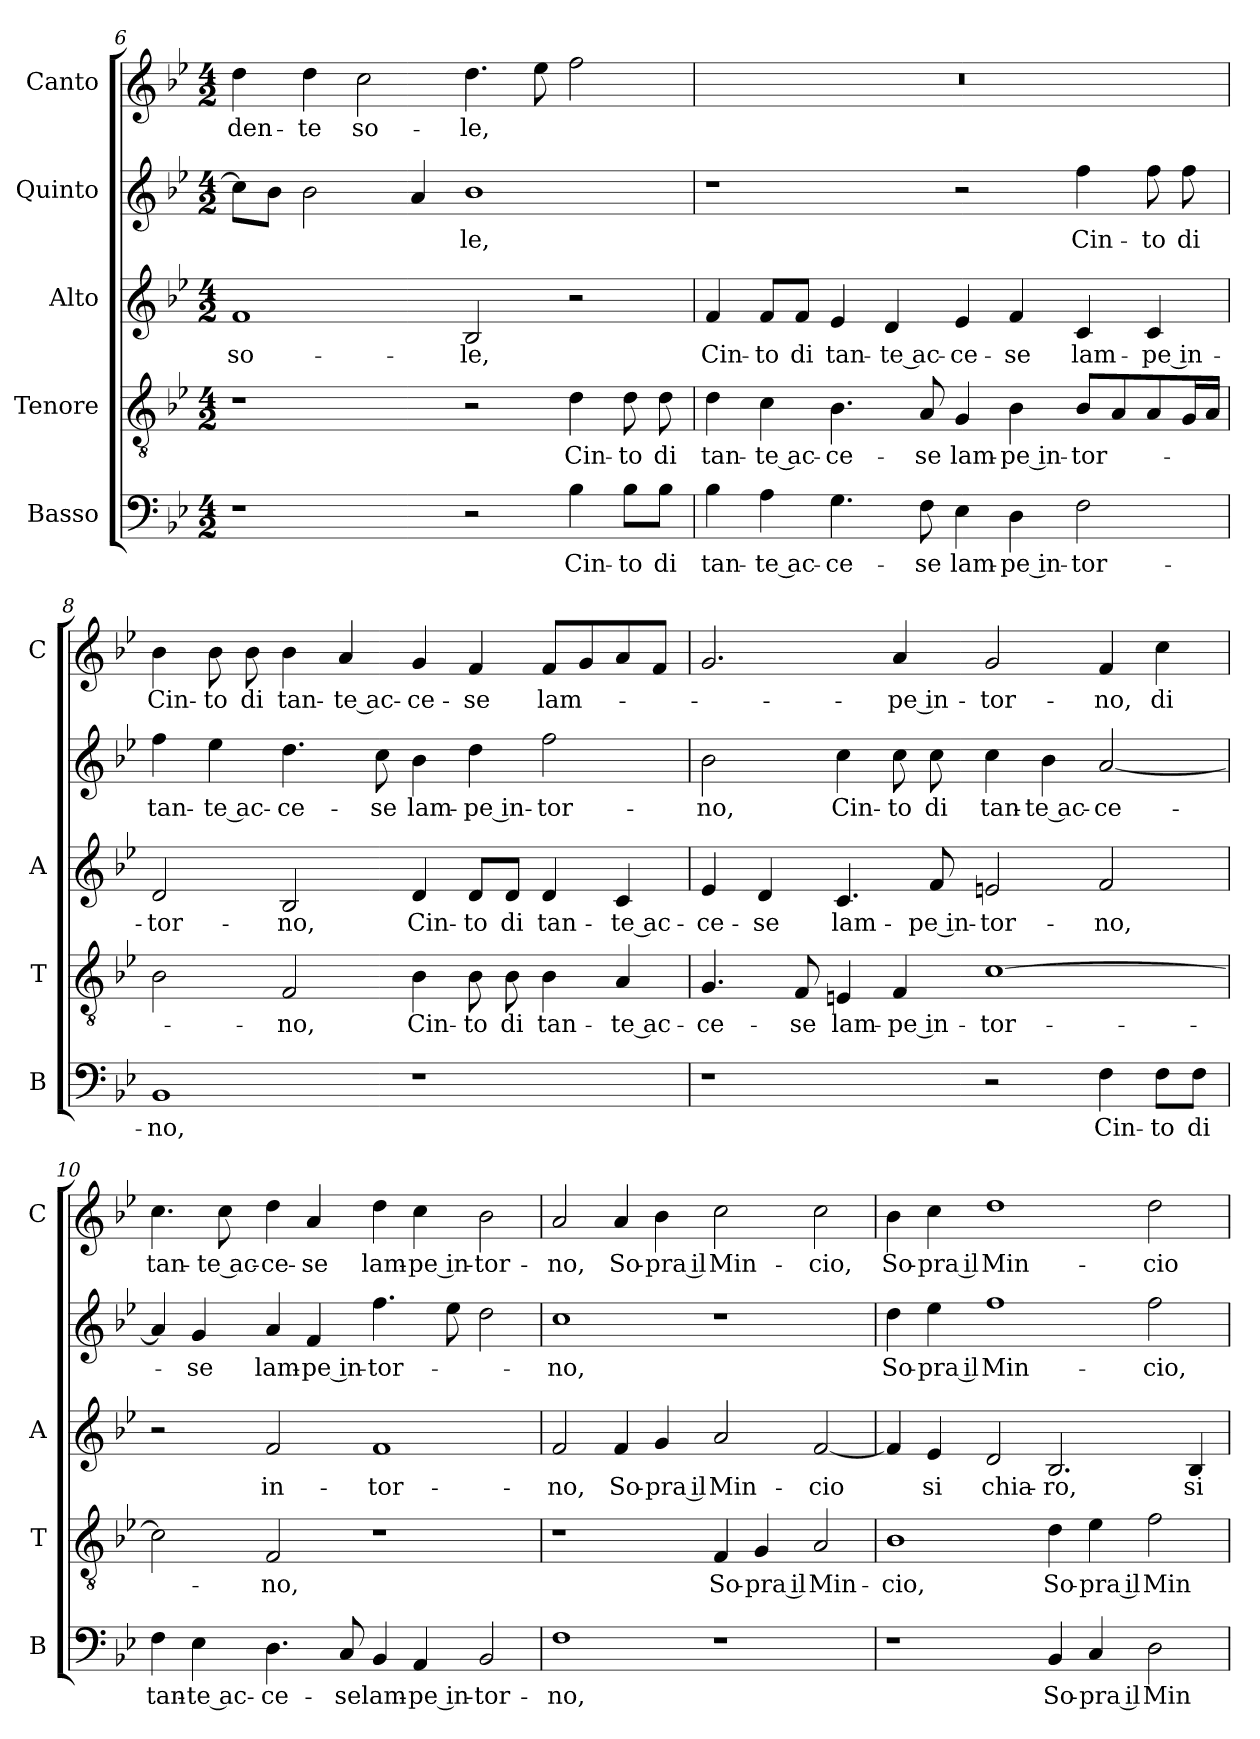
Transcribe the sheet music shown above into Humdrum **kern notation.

**kern	**text	**kern	**text	**kern	**text	**kern	**text	**kern	**text
*part5	*part5	*part4	*part4	*part3	*part3	*part2	*part2	*part1	*part1
*staff5	*staff5	*staff4	*staff4	*staff3	*staff3	*staff2	*staff2	*staff1	*staff1
*I"Basso	*	*I"Tenore	*	*I"Alto	*	*I"Quinto	*	*I"Canto	*
*I'B	*	*I'T	*	*I'A	*	*	*	*I'C	*
*clefF4	*	*clefGv2	*	*clefG2	*	*clefG2	*	*clefG2	*
*k[b-e-]	*	*k[b-e-]	*	*k[b-e-]	*	*k[b-e-]	*	*k[b-e-]	*
*B-:	*	*B-:	*	*B-:	*	*B-:	*	*B-:	*
*M4/2	*	*M4/2	*	*M4/2	*	*M4/2	*	*M4/2	*
=6	=6	=6	=6	=6	=6	=6	=6	=6	=6
!	!	!	!	!	!LO:LY:b	!	!	!	!LO:LY:b
1r	.	1r	.	1f	so-	8cc\L]	.	4dd\	-den-
.	.	.	.	.	.	8b-\J	.	.	.
!	!	!	!	!	!	!	!	!	!LO:LY:b
.	.	.	.	.	.	2b-\	.	4dd\	-te
!	!	!	!	!	!	!	!	!	!LO:LY:b
.	.	.	.	.	.	.	.	2cc\	so-
.	.	.	.	.	.	4a/	.	.	.
!	!	!	!	!	!LO:LY:b	!	!LO:LY:b	!	!LO:LY:b
2r	.	2r	.	2B-/	-le,	1b-	-le,	4.dd\	-le,
.	.	.	.	.	.	.	.	8ee-\	.
!	!LO:LY:b	!	!LO:LY:b	!	!	!	!	!	!
4B-\	Cin-	4d\	Cin-	2r	.	.	.	2ff\	.
!	!LO:LY:b	!	!LO:LY:b	!	!	!	!	!	!
8B-\L	-to	8d\	-to	.	.	.	.	.	.
!	!LO:LY:b	!	!LO:LY:b	!	!	!	!	!	!
8B-\J	di	8d\	di	.	.	.	.	.	.
!!LO:PB:g=z
=7	=7	=7	=7	=7	=7	=7	=7	=7	=7
!	!LO:LY:b	!	!LO:LY:b	!	!LO:LY:b	!	!	!	!
4B-\	tan-	4d\	tan-	4f/	Cin-	1r	.	0r	.
!	!LO:LY:b	!	!LO:LY:b	!	!LO:LY:b	!	!	!	!
4A\	-te ac-	4c\	-te ac-	8f/L	-to	.	.	.	.
!	!	!	!	!	!LO:LY:b	!	!	!	!
.	.	.	.	8f/J	di	.	.	.	.
!	!LO:LY:b	!	!LO:LY:b	!	!LO:LY:b	!	!	!	!
4.G\	-ce-	4.B-\	-ce-	4e-/	tan-	.	.	.	.
!	!	!	!	!	!LO:LY:b	!	!	!	!
.	.	.	.	4d/	-te ac-	.	.	.	.
!	!LO:LY:b	!	!LO:LY:b	!	!	!	!	!	!
8F\	-se	8A/	-se	.	.	.	.	.	.
!	!LO:LY:b	!	!LO:LY:b	!	!LO:LY:b	!	!	!	!
4E-\	lam-	4G/	lam-	4e-/	-ce-	2r	.	.	.
!	!LO:LY:b	!	!LO:LY:b	!	!LO:LY:b	!	!	!	!
4D\	-pe in-	4B-\	-pe in-	4f/	-se	.	.	.	.
!	!LO:LY:b	!	!LO:LY:b	!	!LO:LY:b	!	!LO:LY:b	!	!
2F\	-tor-	8B-/L	-tor-	4c/	lam-	4ff\	Cin-	.	.
.	.	8A/	.	.	.	.	.	.	.
!	!	!	!	!	!LO:LY:b	!	!LO:LY:b	!	!
.	.	8A/	.	4c/	-pe in-	8ff\	-to	.	.
!	!	!	!	!	!	!	!LO:LY:b	!	!
.	.	16G/L	.	.	.	8ff\	di	.	.
.	.	16A/JJ	.	.	.	.	.	.	.
=8	=8	=8	=8	=8	=8	=8	=8	=8	=8
!	!LO:LY:b	!	!	!	!LO:LY:b	!	!LO:LY:b	!	!LO:LY:b
1BB-	-no,	2B-\	.	2d/	-tor-	4ff\	tan-	4b-\	Cin-
!	!	!	!	!	!	!	!LO:LY:b	!	!LO:LY:b
.	.	.	.	.	.	4ee-\	-te ac-	8b-\	-to
!	!	!	!	!	!	!	!	!	!LO:LY:b
.	.	.	.	.	.	.	.	8b-\	di
!	!	!	!LO:LY:b	!	!LO:LY:b	!	!LO:LY:b	!	!LO:LY:b
.	.	2F/	-no,	2B-/	-no,	4.dd\	-ce-	4b-\	tan-
!	!	!	!	!	!	!	!	!	!LO:LY:b
.	.	.	.	.	.	.	.	4a/	-te ac-
!	!	!	!	!	!	!	!LO:LY:b	!	!
.	.	.	.	.	.	8cc\	-se	.	.
!	!	!	!LO:LY:b	!	!LO:LY:b	!	!LO:LY:b	!	!LO:LY:b
1r	.	4B-\	Cin-	4d/	Cin-	4b-\	lam-	4g/	-ce-
!	!	!	!LO:LY:b	!	!LO:LY:b	!	!LO:LY:b	!	!LO:LY:b
.	.	8B-\	-to	8d/L	-to	4dd\	-pe in-	4f/	-se
!	!	!	!LO:LY:b	!	!LO:LY:b	!	!	!	!
.	.	8B-\	di	8d/J	di	.	.	.	.
!	!	!	!LO:LY:b	!	!LO:LY:b	!	!LO:LY:b	!	!LO:LY:b
.	.	4B-\	tan-	4d/	tan-	2ff\	-tor-	8f/L	lam-
.	.	.	.	.	.	.	.	8g/	.
!	!	!	!LO:LY:b	!	!LO:LY:b	!	!	!	!
.	.	4A/	-te ac-	4c/	-te ac-	.	.	8a/	.
.	.	.	.	.	.	.	.	8f/J	.
!!LO:LB:g=z
=9	=9	=9	=9	=9	=9	=9	=9	=9	=9
!	!	!	!LO:LY:b	!	!LO:LY:b	!	!LO:LY:b	!	!
1r	.	4.G/	-ce-	4e-/	-ce-	2b-\	-no,	2.g/	.
!	!	!	!	!	!LO:LY:b	!	!	!	!
.	.	.	.	4d/	-se	.	.	.	.
!	!	!	!LO:LY:b	!	!	!	!	!	!
.	.	8F/	-se	.	.	.	.	.	.
!	!	!	!LO:LY:b	!	!LO:LY:b	!	!LO:LY:b	!	!
.	.	4En/	lam-	4.c/	lam-	4cc\	Cin-	.	.
!	!	!	!LO:LY:b	!	!	!	!LO:LY:b	!	!LO:LY:b
.	.	4F/	-pe in-	.	.	8cc\	-to	4a/	-pe in-
!	!	!	!	!	!LO:LY:b	!	!LO:LY:b	!	!
.	.	.	.	8f/	-pe in-	8cc\	di	.	.
!	!	!	!LO:LY:b	!	!LO:LY:b	!	!LO:LY:b	!	!LO:LY:b
2r	.	[1c	-tor-	2en/	-tor-	4cc\	tan-	2g/	-tor-
!	!	!	!	!	!	!	!LO:LY:b	!	!
.	.	.	.	.	.	4b-\	-te ac-	.	.
!	!LO:LY:b	!	!	!	!LO:LY:b	!	!LO:LY:b	!	!LO:LY:b
4F\	Cin-	.	.	2f/	-no,	[2a/	-ce-	4f/	-no,
!	!LO:LY:b	!	!	!	!	!	!	!	!LO:LY:b
8F\L	-to	.	.	.	.	.	.	4cc\	di
!	!LO:LY:b	!	!	!	!	!	!	!	!
8F\J	di	.	.	.	.	.	.	.	.
=10	=10	=10	=10	=10	=10	=10	=10	=10	=10
!	!LO:LY:b	!	!	!	!	!	!	!	!LO:LY:b
4F\	tan-	2c\]	.	2r	.	4a/]	.	4.cc\	tan-
!	!LO:LY:b	!	!	!	!	!	!LO:LY:b	!	!
4E-\	-te ac-	.	.	.	.	4g/	-se	.	.
!	!	!	!	!	!	!	!	!	!LO:LY:b
.	.	.	.	.	.	.	.	8cc\	-te ac-
!	!LO:LY:b	!	!LO:LY:b	!	!LO:LY:b	!	!LO:LY:b	!	!LO:LY:b
4.D\	-ce-	2F/	-no,	2f/	in-	4a/	lam-	4dd\	-ce-
!	!	!	!	!	!	!	!LO:LY:b	!	!LO:LY:b
.	.	.	.	.	.	4f/	-pe in-	4a/	-se
!	!LO:LY:b	!	!	!	!	!	!	!	!
8C/	-se	.	.	.	.	.	.	.	.
!	!LO:LY:b	!	!	!	!LO:LY:b	!	!LO:LY:b	!	!LO:LY:b
4BB-/	lam-	1r	.	1f	-tor-	4.ff\	-tor-	4dd\	lam-
!	!LO:LY:b	!	!	!	!	!	!	!	!LO:LY:b
4AA/	-pe in-	.	.	.	.	.	.	4cc\	-pe in-
.	.	.	.	.	.	8ee-\	.	.	.
!	!LO:LY:b	!	!	!	!	!	!	!	!LO:LY:b
2BB-/	-tor-	.	.	.	.	2dd\	.	2b-\	-tor-
=11	=11	=11	=11	=11	=11	=11	=11	=11	=11
!	!LO:LY:b	!	!	!	!LO:LY:b	!	!LO:LY:b	!	!LO:LY:b
1F	-no,	1r	.	2f/	-no,	1cc	-no,	2a/	-no,
!	!	!	!	!	!LO:LY:b	!	!	!	!LO:LY:b
.	.	.	.	4f/	So-	.	.	4a/	So-
!	!	!	!	!	!LO:LY:b	!	!	!	!LO:LY:b
.	.	.	.	4g/	-pra il	.	.	4b-\	-pra il
!	!	!	!LO:LY:b	!	!LO:LY:b	!	!	!	!LO:LY:b
1r	.	4F/	So-	2a/	Min-	1r	.	2cc\	Min-
!	!	!	!LO:LY:b	!	!	!	!	!	!
.	.	4G/	-pra il	.	.	.	.	.	.
!	!	!	!LO:LY:b	!	!LO:LY:b	!	!	!	!LO:LY:b
.	.	2A/	Min-	[2f/	-cio	.	.	2cc\	-cio,
!!LO:LB:g=z
=12	=12	=12	=12	=12	=12	=12	=12	=12	=12
!	!	!	!LO:LY:b	!	!	!	!LO:LY:b	!	!LO:LY:b
1r	.	1B-	-cio,	4f/]	.	4dd\	So-	4b-\	So-
!	!	!	!	!	!LO:LY:b	!	!LO:LY:b	!	!LO:LY:b
.	.	.	.	4e-/	si	4ee-\	-pra il	4cc\	-pra il
!	!	!	!	!	!LO:LY:b	!	!LO:LY:b	!	!LO:LY:b
.	.	.	.	2d/	chia-	1ff	Min-	1dd	Min-
!	!LO:LY:b	!	!LO:LY:b	!	!LO:LY:b	!	!	!	!
4BB-/	So-	4d\	So-	2.B-/	-ro,	.	.	.	.
!	!LO:LY:b	!	!LO:LY:b	!	!	!	!	!	!
4C/	-pra il	4e-\	-pra il	.	.	.	.	.	.
!	!LO:LY:b	!	!LO:LY:b	!	!	!	!LO:LY:b	!	!LO:LY:b
2D\	Min-	2f\	Min-	.	.	2ff\	-cio,	2dd\	-cio
!	!	!	!	!	!LO:LY:b	!	!	!	!
.	.	.	.	4B-/	si	.	.	.	.
=	=	=	=	=	=	=	=	=	=
*-	*-	*-	*-	*-	*-	*-	*-	*-	*-
